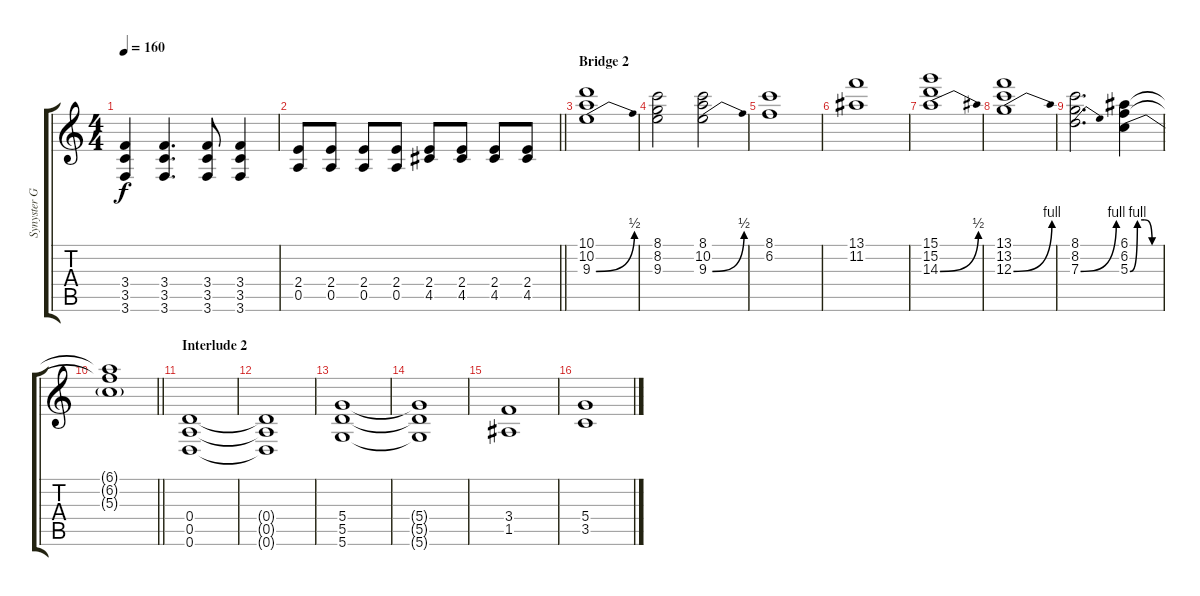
\track ("Synyster Gates Lead Guitar" "Synyster G") {instrument distortionguitar}
\staff {score tabs}
\tuning (E4 B3 G3 D3 A2 D2) {hide}
\ts (4 4)
\tempo 160
\clef g2
\ks c
(3.4 3.5 3.6).4{dy f} (3.4 3.5 3.6).4{d} (3.4 3.5 3.6).8 (3.4 3.5 3.6).4 |
\barLineRight lightlight
(2.4 0.5).8 (2.4 0.5).8 (2.4 0.5).8 (2.4 0.5).8 (2.4 4.5).8 (2.4 4.5).8 (2.4 4.5).8 (2.4 4.5).8 |
\section ("" "Bridge 2")
(10.1 10.2 9.3{be (bend 0 0 60 2)}).1{volume 9 instrument electricguitarjazz} |
(8.1 8.2 9.3).2 (8.1 10.2 9.3{be (bend 0 0 60 2)}).2 |
(8.1 6.2).1 |
(13.1 11.2).1 |
(15.1 15.2 14.3{be (bend 0 0 60 2)}).1 |
(13.1 13.2 12.3{be (bend 0 0 60 4)}).1 |
(8.1 8.2 7.3{be (bend 0 0 60 4)}).2{d} (6.1 6.2 5.3{be (custom 0 0 15 4 30 4 45 0 60 0)}).4 |
\barLineRight lightlight
(6.1{t} 6.2{t} 5.3{t}).1 |
\section ("" "Interlude 2")
(0.4 0.5 0.6).1{volume 13 instrument distortionguitar} |
(0.4{t} 0.5{t} 0.6{t}).1 |
(5.4 5.5 5.6).1 |
(5.4{t} 5.5{t} 5.6{t}).1 |
(3.4 1.5).1 |
(5.4 3.5).1
